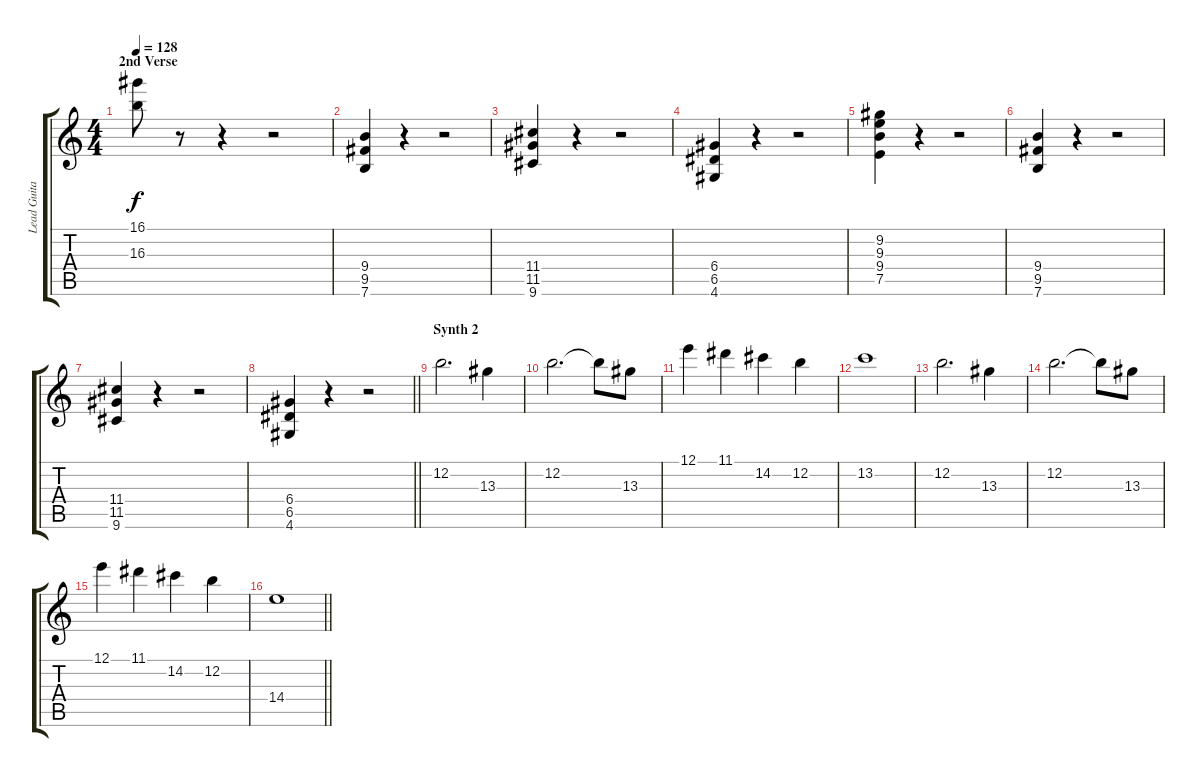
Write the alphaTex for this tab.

\track ("Lead Guitar" "Lead Guita") {instrument distortionguitar}
\staff {score tabs}
\tuning (E4 B3 G3 D3 A2 E2) {hide}
\ts (4 4)
\section ("" "2nd Verse")
\tempo 128
\clef g2
\ks c
(16.1 16.3).8{dy f} r.8 r.4 r.2 |
(9.4 9.5 7.6).4 r.4 r.2 |
(11.4 11.5 9.6).4 r.4 r.2 |
(6.4 6.5 4.6).4 r.4 r.2 |
(9.2 9.3 9.4 7.5).4 r.4 r.2 |
(9.4 9.5 7.6).4 r.4 r.2 |
(11.4 11.5 9.6).4 r.4 r.2 |
\barLineRight lightlight
(6.4 6.5 4.6).4 r.4 r.2 |
\section ("" "Synth 2")
12.2.2{d} 13.3.4 |
12.2.2{d} 12.2{t}.8 13.3.8 |
12.1.4 11.1.4 14.2.4 12.2.4 |
13.2.1 |
12.2.2{d} 13.3.4 |
12.2.2{d} 12.2{t}.8 13.3.8 |
12.1.4 11.1.4 14.2.4 12.2.4 |
\barLineRight lightlight
14.4.1
